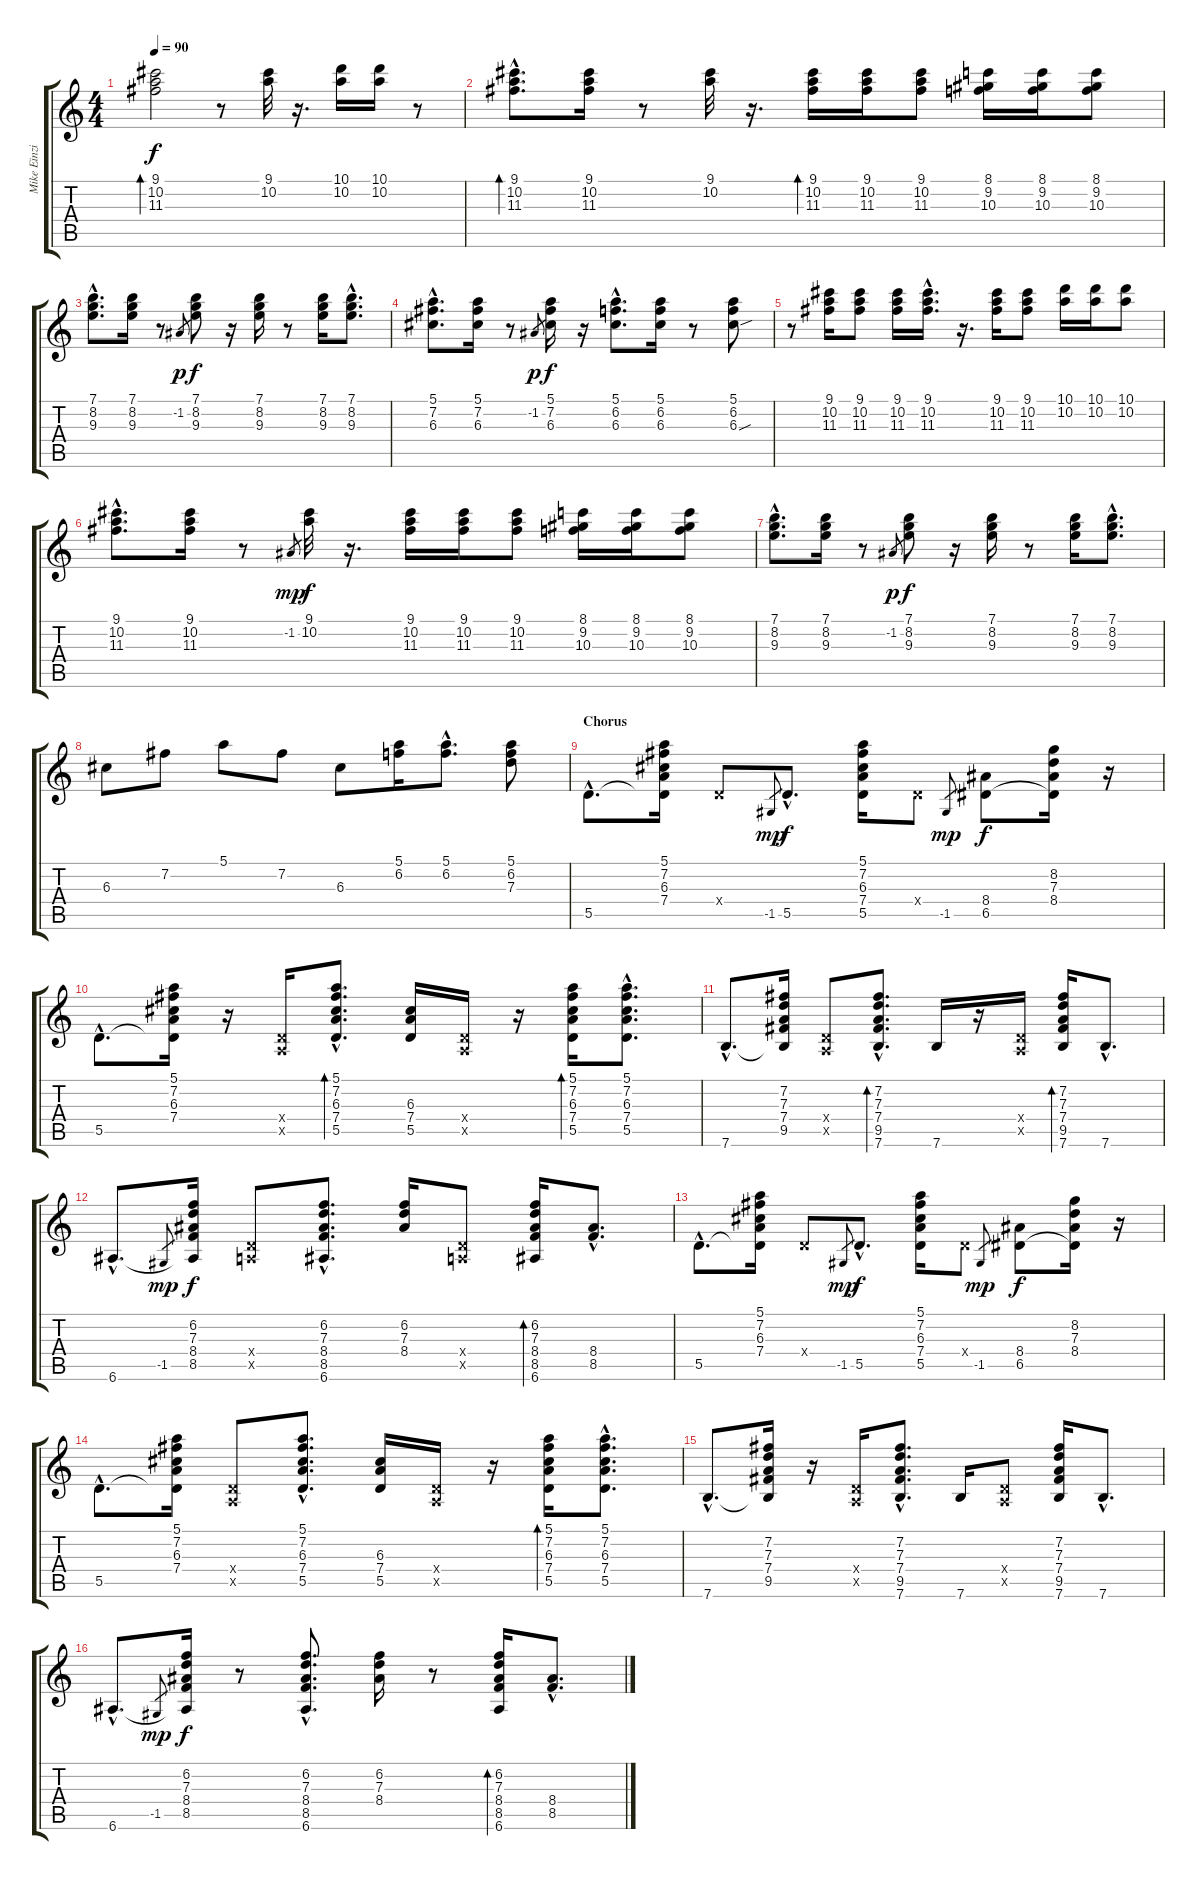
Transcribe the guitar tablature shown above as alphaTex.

\track ("Mike Einziger [Acoustic Guitar]" "Mike Einzi") {instrument acousticguitarsteel}
\staff {score tabs}
\tuning (E4 B3 G3 D3 A2 E2) {hide}
\ts (4 4)
\tempo 90
\clef g2
\ks c
(9.1 10.2 11.3).2{bd 120 dy f} r.8 (9.1 10.2).32 r.16{d} (10.1 10.2).16 (10.1 10.2).16 r.8 |
(9.1{hac} 10.2{hac} 11.3{hac}).8{d bd 60} (9.1 10.2 11.3).16 r.8 (9.1 10.2).32 r.16{d} (9.1 10.2 11.3).16{bd 60} (9.1 10.2 11.3).16 (9.1 10.2 11.3).8 (8.1 9.2 10.3).16 (8.1 9.2 10.3).16 (8.1 9.2 10.3).8 |
(7.1{hac} 8.2{hac} 9.3{hac}).8{d} (7.1 8.2 9.3).16 r.8 -1.2.8{gr dy p} (7.1 8.2 9.3).8{dy f} r.16 (7.1 8.2 9.3).16 r.8 (7.1 8.2 9.3).16 (7.1{hac} 8.2{hac} 9.3{hac}).8{d} |
(5.1{hac} 7.2{hac} 6.3{hac}).8{d} (5.1 7.2 6.3).16 r.8 -1.2.8{gr dy p} (5.1 7.2 6.3).16{dy f} r.16 (5.1{hac} 6.2{hac} 6.3{hac}).8{d} (5.1 6.2 6.3).16 r.8 (5.1 6.2 6.3{sou}).8 |
r.8 (9.1 10.2 11.3).16 (9.1 10.2 11.3).8 (9.1 10.2 11.3).16 (9.1{hac} 10.2{hac} 11.3{hac}).16{d} r.16{d} (9.1 10.2 11.3).16 (9.1 10.2 11.3).8 (10.1 10.2).16 (10.1 10.2).16 (10.1 10.2).8 |
(9.1{hac} 10.2{hac} 11.3{hac}).8{d} (9.1 10.2 11.3).16 r.8 -1.2.8{gr dy mp} (9.1 10.2).32{dy f} r.16{d} (9.1 10.2 11.3).16 (9.1 10.2 11.3).16 (9.1 10.2 11.3).8 (8.1 9.2 10.3).16 (8.1 9.2 10.3).16 (8.1 9.2 10.3).8 |
(7.1{hac} 8.2{hac} 9.3{hac}).8{d} (7.1 8.2 9.3).16 r.8 -1.2.8{gr dy p} (7.1 8.2 9.3).8{dy f} r.16 (7.1 8.2 9.3).16 r.8 (7.1 8.2 9.3).16 (7.1{hac} 8.2{hac} 9.3{hac}).8{d} |
6.3.8 7.2.8 5.1.8 7.2.8 6.3.8 (5.1 6.2).16 (5.1{hac} 6.2{hac}).8{d} (5.1 6.2 7.3).8 |
\section ("" "Chorus")
5.5{hac}.8{d} (5.1 7.2 6.3 7.4 5.5{t}).16 0.4{x}.8 -1.5.8{gr dy mp} 5.5{hac}.8{d dy f} (5.1 7.2 6.3 7.4 5.5).16 0.4{x}.8 -1.5.8{gr dy mp} (8.4 6.5).8{dy f} (8.2 7.3 8.4 6.5{t}).16 r.16 |
5.5{hac}.8{d} (5.1 7.2 6.3 7.4 5.5{t}).16 r.16 (0.4{x} 0.5{x}).16 (5.1{hac} 7.2{hac} 6.3{hac} 7.4{hac} 5.5{hac}).8{d bd 120} (6.3 7.4 5.5).16 (0.4{x} 0.5{x}).16 r.16 (5.1 7.2 6.3 7.4 5.5).16{bd 60} (5.1{hac} 7.2{hac} 6.3{hac} 7.4{hac} 5.5{hac}).8{d} |
7.6{hac}.8{d} (7.2 7.3 7.4 9.5 7.6{t}).16 (0.4{x} 0.5{x}).8 (7.2{hac} 7.3{hac} 7.4{hac} 9.5{hac} 7.6{hac}).8{d bd 120} 7.6.16 r.16 (0.4{x} 0.5{x}).16 (7.2 7.3 7.4 9.5 7.6).16{bd 60} 7.6{hac}.8{d} |
6.6{hac}.8{d} -1.5.8{gr dy mp} (6.2 7.3 8.4 8.5 6.6{t}).16{dy f} (0.4{x} 0.5{x}).8 (6.2{hac} 7.3{hac} 8.4{hac} 8.5{hac} 6.6{hac}).8{d} (6.2 7.3 8.4).16 (0.4{x} 0.5{x}).8 (6.2 7.3 8.4 8.5 6.6).16{bd 60} (8.4{hac} 8.5{hac}).8{d} |
5.5{hac}.8{d} (5.1 7.2 6.3 7.4 5.5{t}).16 0.4{x}.8 -1.5.8{gr dy mp} 5.5{hac}.8{d dy f} (5.1 7.2 6.3 7.4 5.5).16 0.4{x}.8 -1.5.8{gr dy mp} (8.4 6.5).8{dy f} (8.2 7.3 8.4 6.5{t}).16 r.16 |
5.5{hac}.8{d} (5.1 7.2 6.3 7.4 5.5{t}).16 (0.4{x} 0.5{x}).8 (5.1{hac} 7.2{hac} 6.3{hac} 7.4{hac} 5.5{hac}).8{d} (6.3 7.4 5.5).16 (0.4{x} 0.5{x}).16 r.16 (5.1 7.2 6.3 7.4 5.5).16{bd 60} (5.1{hac} 7.2{hac} 6.3{hac} 7.4{hac} 5.5{hac}).8{d} |
7.6{hac}.8{d} (7.2 7.3 7.4 9.5 7.6{t}).16 r.16 (0.4{x} 0.5{x}).16 (7.2{hac} 7.3{hac} 7.4{hac} 9.5{hac} 7.6{hac}).8{d} 7.6.16 (0.4{x} 0.5{x}).8 (7.2 7.3 7.4 9.5 7.6).16 7.6{hac}.8{d} |
6.6{hac}.8{d} -1.5.8{gr dy mp} (6.2 7.3 8.4 8.5 6.6{t}).16{dy f} r.8 (6.2{hac} 7.3{hac} 8.4{hac} 8.5{hac} 6.6{hac}).8{d} (6.2 7.3 8.4).16 r.8 (6.2 7.3 8.4 8.5 6.6).16{bd 60} (8.4{hac} 8.5{hac}).8{d}
